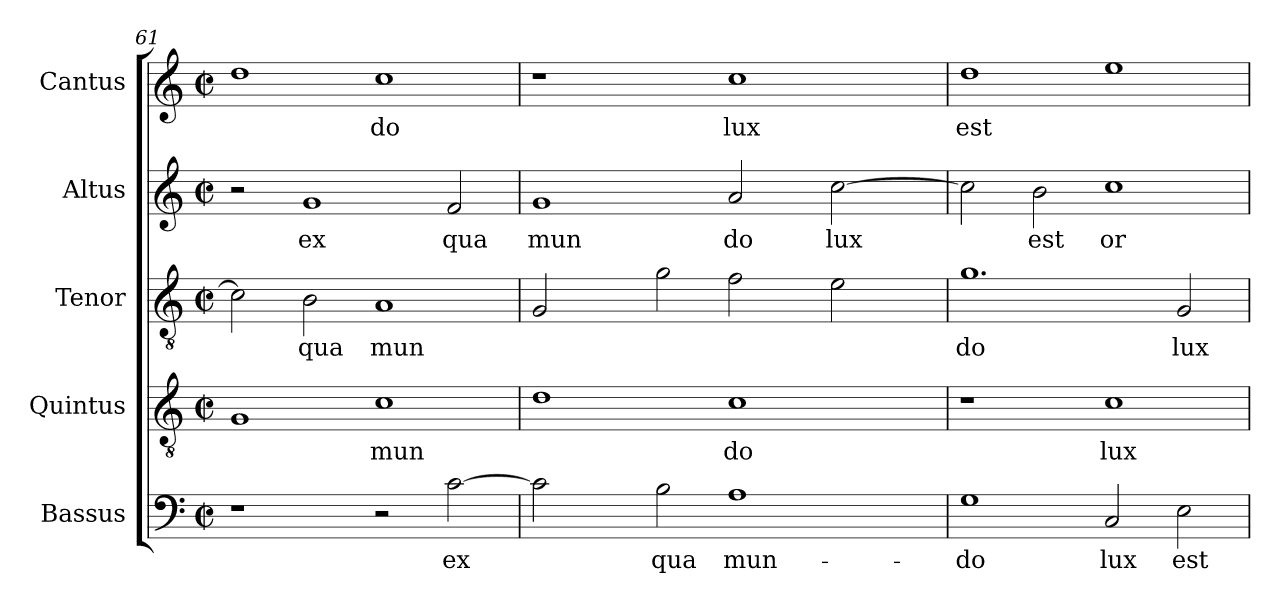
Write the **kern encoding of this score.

**kern	**text	**kern	**text	**kern	**text	**kern	**text	**kern	**text
*part5	*part5	*part4	*part4	*part3	*part3	*part2	*part2	*part1	*part1
*staff5	*staff5	*staff4	*staff4	*staff3	*staff3	*staff2	*staff2	*staff1	*staff1
*I"Bassus	*	*I"Quintus	*	*I"Tenor	*	*I"Altus	*	*I"Cantus	*
*clefF4	*	*clefGv2	*	*clefGv2	*	*clefG2	*	*clefG2	*
*M2/2	*	*M2/2	*	*M2/2	*	*M2/2	*	*M2/2	*
*met(c|)	*	*met(c|)	*	*met(c|)	*	*met(c|)	*	*met(c|)	*
=61	=61	=61	=61	=61	=61	=61	=61	=61	=61
1r	.	1G	.	2c\]	.	2r	.	1dd	.
!	!	!	!	!	!LO:LY:b:cj	!	!LO:LY:b:cj	!	!
.	.	.	.	2B\	qua	1g	ex	.	.
!	!	!	!LO:LY:b	!	!LO:LY:b	!	!	!	!LO:LY:b:cj
2r	.	1c	mun	1A	mun	.	.	1cc	do
!	!LO:LY:b:cj	!	!	!	!	!	!LO:LY:b:cj	!	!
[>2c\	ex	.	.	.	.	2f/	qua	.	.
!!LO:LB:g=z
=62	=62	=62	=62	=62	=62	=62	=62	=62	=62
!	!	!	!	!	!	!	!LO:LY:b:cj	!	!
*	*	*^	*	*^	*	*	*	*	*
2c\]	.	1d	4ryy	.	2G/	4ryy	.	1g	mun	1r	.
.	.	.	16ryy	.	.	16..ryy	.	.	.	.	.
.	.	.	64ryy	.	.	.	.	.	.	.	.
.	.	.	1ryy	.	.	.	.	.	.	.	.
.	.	.	.	.	.	1ryy	.	.	.	.	.
!	!LO:LY:b:cj	!	!	!	!	!	!	!	!	!	!
2B\	qua	.	.	.	2g\	.	.	.	.	.	.
!	!LO:LY:b:cj	!	!	!LO:LY:b:cj	!	!	!	!	!LO:LY:b:cj	!	!LO:LY:b:cj
1A	mun-	1c	.	do	2f\	.	.	2a/	do	1cc	lux
.	.	.	2ryy	.	.	.	.	.	.	.	.
.	.	.	.	.	.	2ryy	.	.	.	.	.
!	!	!	!	!	!	!	!	!	!LO:LY:b	!	!
.	.	.	.	.	2e\	.	.	[>2cc\	lux	.	.
.	.	.	8ryy	.	.	.	.	.	.	.	.
.	.	.	.	.	.	8ryy	.	.	.	.	.
.	.	.	32.ryy	.	.	.	.	.	.	.	.
.	.	.	.	.	.	64ryy	.	.	.	.	.
=63	=63	=63	=63	=63	=63	=63	=63	=63	=63	=63	=63
!	!LO:LY:b:cj	!	!	!	!	!	!LO:LY:b:cj	!	!	!	!LO:LY:b:cj
*	*	*v	*v	*	*	*	*	*	*	*	*
*	*	*	*	*v	*v	*	*	*	*	*
1G	-do	1r	.	1.g	do	2cc\]	.	1dd	est
!	!	!	!	!	!	!	!LO:LY:b:cj	!	!
.	.	.	.	.	.	2b\	est	.	.
!	!LO:LY:b:cj	!	!LO:LY:b:cj	!	!	!	!LO:LY:b:cj	!	!
2C/	lux	1c	lux	.	.	1cc	or	1ee	.
!	!LO:LY:b:cj	!	!	!	!LO:LY:b	!	!	!	!
2E\	est	.	.	2G/	lux	.	.	.	.
=	=	=	=	=	=	=	=	=	=
*-	*-	*-	*-	*-	*-	*-	*-	*-	*-
